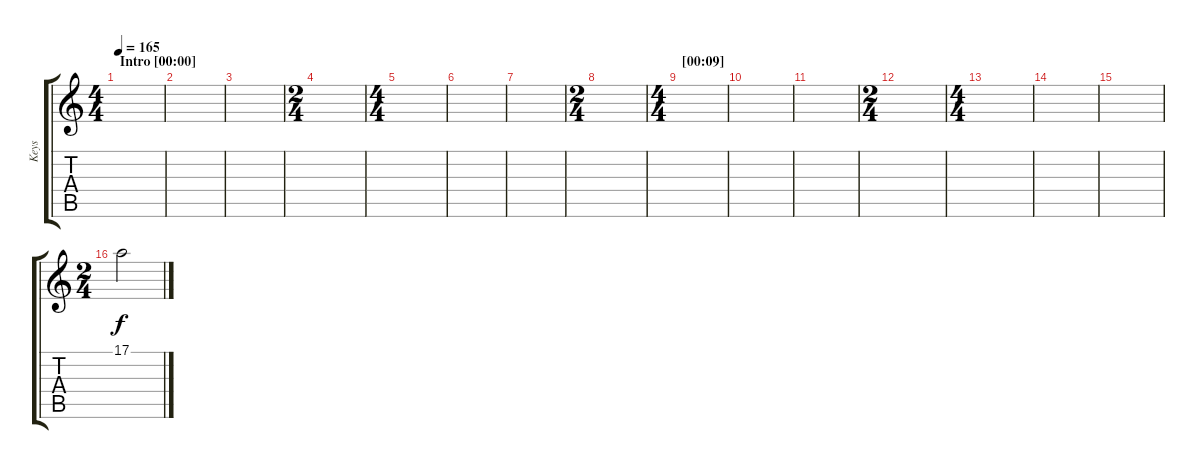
\track ("Keys" "Keys") {instrument pad8sweep}
\staff {score tabs}
\tuning (E4 B3 G3 D3 A2 E2) {hide}
\ts (4 4)
\section ("" "Intro [00:00]")
\tempo 165
\clef g2
\ks c
|
|
|
\ts (2 4)
|
\ts (4 4)
|
|
|
\ts (2 4)
|
\ts (4 4)
\section ("" "[00:09]")
|
|
|
\ts (2 4)
|
\ts (4 4)
|
|
|
\ts (2 4)
17.1.2
